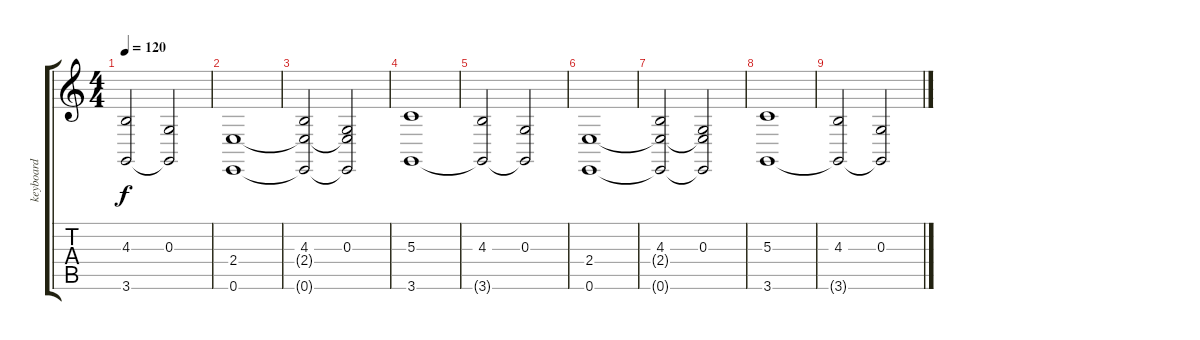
\track ("keyboard" "keyboard") {instrument rockorgan}
\staff {score tabs}
\tuning (E4 B3 G3 D3 A2 E2) {hide}
\ts (4 4)
\tempo 120
\clef g2
\ks c
(4.3 3.6{t}).2{dy f} (0.3 3.6{t}).2 |
(2.4 0.6).1 |
(4.3 2.4{t} 0.6{t}).2 (0.3 2.4{t} 0.6{t}).2 |
(5.3 3.6).1 |
(4.3 3.6{t}).2 (0.3 3.6{t}).2 |
(2.4 0.6).1 |
(4.3 2.4{t} 0.6{t}).2 (0.3 2.4{t} 0.6{t}).2 |
(5.3 3.6).1 |
(4.3 3.6{t}).2 (0.3 3.6{t}).2
